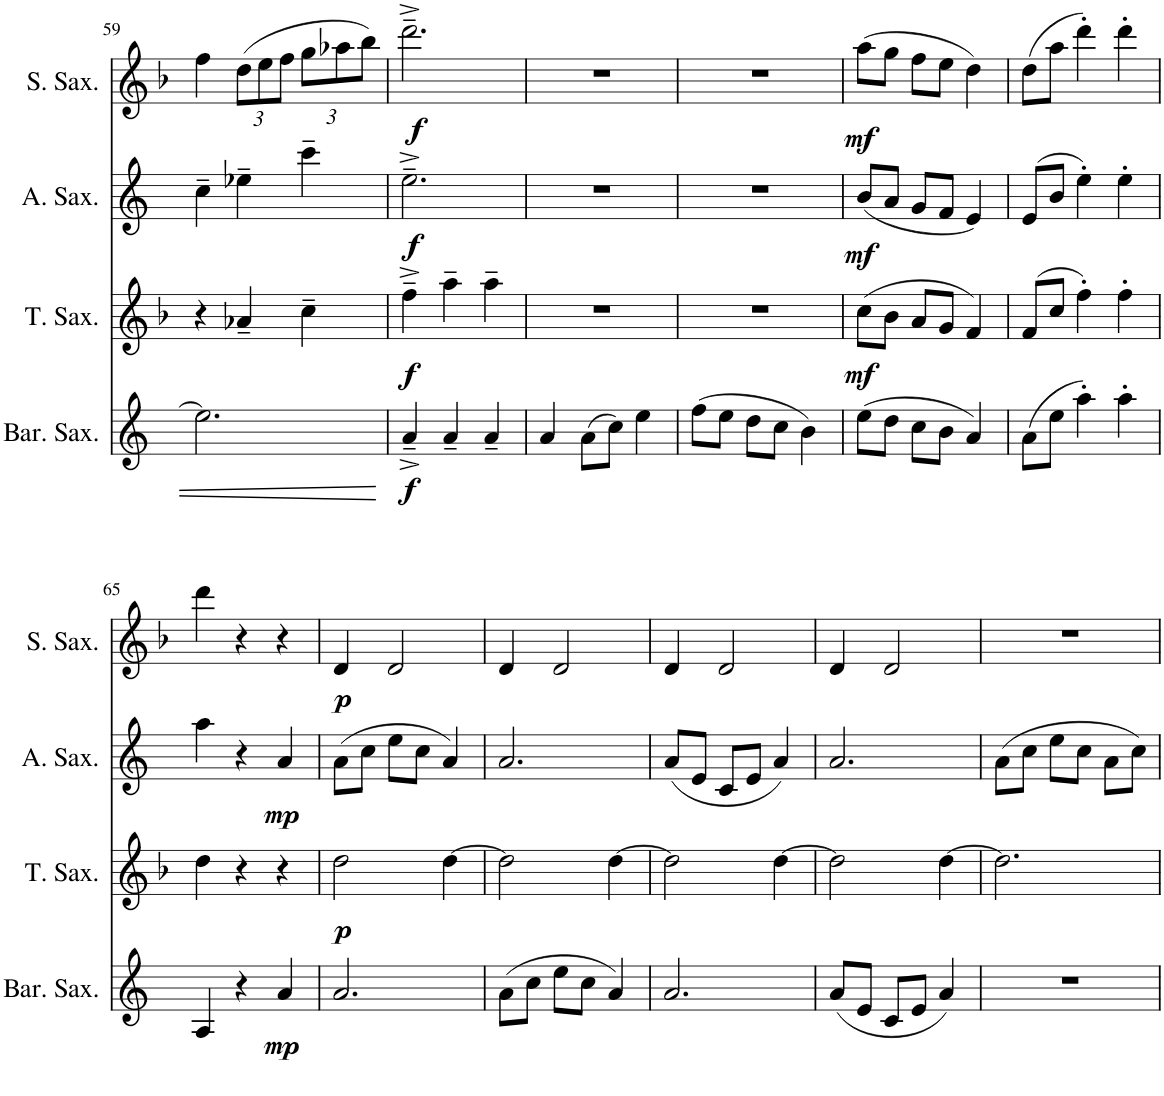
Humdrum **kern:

**kern	**dynam	**kern	**dynam	**kern	**dynam	**kern	**dynam
*part4	*part4	*part3	*part3	*part2	*part2	*part1	*part1
*staff4	*staff4	*staff3	*staff3	*staff2	*staff2	*staff1	*staff1
*I"Baritone Saxophone	*	*I"Tenor Saxophone	*	*I"Alto Saxophone	*	*I"Soprano Saxophone	*
*I'Bar. Sax.	*	*I'T. Sax.	*	*I'A. Sax.	*	*I'S. Sax.	*
!!LO:PB:g=z
*clefG2	*	*clefG2	*	*clefG2	*	*clefG2	*
*Trd12c21	*	*Trd8c14	*	*Trd5c9	*	*Trd1c2	*
*k[]	*	*k[b-]	*	*k[]	*	*k[b-]	*
*M3/4	*	*M3/4	*	*M3/4	*	*M3/4	*
=59	=59	=59	=59	=59	=59	=59	=59
2.ee-\]	.	4r	.	4cc~\	.	4ff\	.
*	*	*	*	*	*	*Xbrackettup	*
.	.	4a-X~/	.	4ee-X~\	.	(12dd\L	.
.	.	.	.	.	.	12ee\	.
.	.	.	.	.	.	12ff\J	.
.	.	4cc~\	.	4ccc~\	.	12gg\L	.
.	.	.	.	.	.	12aa-X\	.
.	.	.	.	.	.	12bb-\J)	.
=60	=60	=60	=60	=60	=60	=60	=60
!	!LO:DY:b	!	!LO:DY:b	!	!LO:DY:b	!	!LO:DY:b
4a~^/	f	4ff~^\	f	2.ee~^\	f	2.ddd~^\	f
4a~/	.	4aa~\	.	.	.	.	.
4a~/	.	4aa~\	.	.	.	.	.
=61	=61	=61	=61	=61	=61	=61	=61
4a/	.	2.r	.	2.r	.	2.r	.
(8a\L	.	.	.	.	.	.	.
8cc\J)	.	.	.	.	.	.	.
4ee\	.	.	.	.	.	.	.
=62	=62	=62	=62	=62	=62	=62	=62
(8ff\L	.	2.r	.	2.r	.	2.r	.
8ee\J	.	.	.	.	.	.	.
8dd\L	.	.	.	.	.	.	.
8cc\J	.	.	.	.	.	.	.
4b\)	.	.	.	.	.	.	.
=63	=63	=63	=63	=63	=63	=63	=63
!	!	!	!LO:DY:b	!	!LO:DY:b	!	!LO:DY:b
(8ee\L	.	(8cc\L	mf	(8b/L	mf	(8aa\L	mf
8dd\J	.	8b-\J	.	8a/J	.	8gg\J	.
8cc\L	.	8a/L	.	8g/L	.	8ff\L	.
8b\J	.	8g/J	.	8f/J	.	8ee\J	.
4a/)	.	4f/)	.	4e/)	.	4dd\)	.
=64	=64	=64	=64	=64	=64	=64	=64
(8a\L	.	(8f/L	.	(8e/L	.	(8dd\L	.
8ee\J	.	8cc/J	.	8b/J	.	8aa\J	.
4aa'\)	.	4ff'\)	.	4ee'\)	.	4ddd'\)	.
4aa'\	.	4ff'\	.	4ee'\	.	4ddd'\	.
!!LO:LB:g=z
=65	=65	=65	=65	=65	=65	=65	=65
4A/	.	4dd\	.	4aa\	.	4ddd\	.
4r	.	4r	.	4r	.	4r	.
!	!LO:DY:b	!	!	!	!LO:DY:b	!	!
4a/	mp	4r	.	4a/	mp	4r	.
=66	=66	=66	=66	=66	=66	=66	=66
!	!	!	!LO:DY:b	!	!	!	!LO:DY:b
2.a/	.	2dd\	p	(8a\L	.	4d/	p
.	.	.	.	8cc\J	.	.	.
.	.	.	.	8ee\L	.	2d/	.
.	.	.	.	8cc\J	.	.	.
.	.	[4dd\	.	4a/)	.	.	.
=67	=67	=67	=67	=67	=67	=67	=67
(8a\L	.	2dd\]	.	2.a/	.	4d/	.
8cc\J	.	.	.	.	.	.	.
8ee\L	.	.	.	.	.	2d/	.
8cc\J	.	.	.	.	.	.	.
4a/)	.	[4dd\	.	.	.	.	.
=68	=68	=68	=68	=68	=68	=68	=68
2.a/	.	2dd\]	.	(8a/L	.	4d/	.
.	.	.	.	8e/J	.	.	.
.	.	.	.	8c/L	.	2d/	.
.	.	.	.	8e/J	.	.	.
.	.	[4dd\	.	4a/)	.	.	.
=69	=69	=69	=69	=69	=69	=69	=69
(8a/L	.	2dd\]	.	2.a/	.	4d/	.
8e/J	.	.	.	.	.	.	.
8c/L	.	.	.	.	.	2d/	.
8e/J	.	.	.	.	.	.	.
4a/)	.	[4dd\	.	.	.	.	.
=70	=70	=70	=70	=70	=70	=70	=70
2.r	.	2.dd\]	.	(8a\L	.	2.r	.
.	.	.	.	8cc\J	.	.	.
.	.	.	.	8ee\L	.	.	.
.	.	.	.	8cc\J	.	.	.
.	.	.	.	8a\L	.	.	.
.	.	.	.	8cc\J)	.	.	.
=	=	=	=	=	=	=	=
*-	*-	*-	*-	*-	*-	*-	*-
